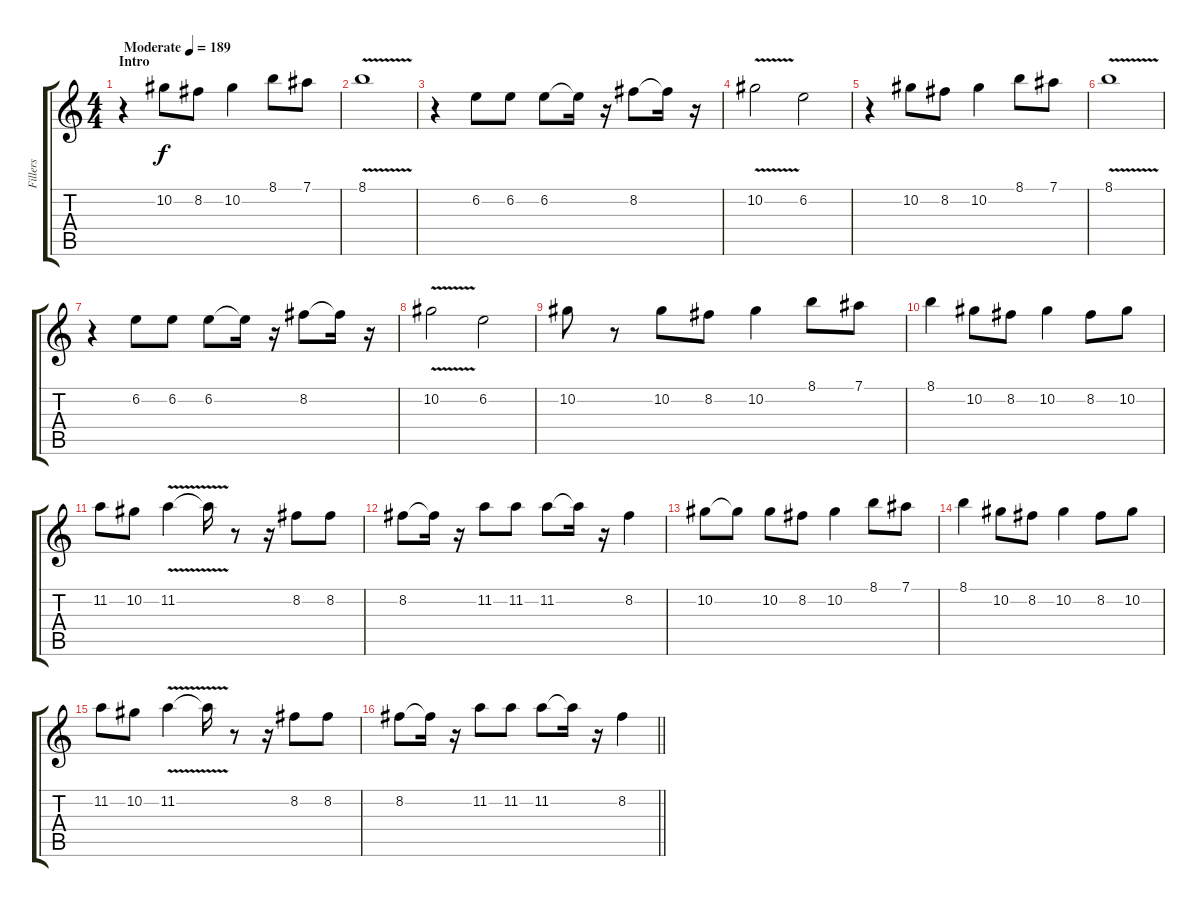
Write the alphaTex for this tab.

\track ("Fillers" "Fillers") {instrument distortionguitar}
\staff {score tabs}
\tuning (Eb4 Bb3 Gb3 Db3 Ab2 Eb2) {hide}
\ts (4 4)
\section ("" "Intro")
\tempo (189 "Moderate")
\clef g2
\ks c
r.4{dy f instrument distortionguitar} 10.2.8 8.2.8 10.2.4 8.1.8 7.1.8 |
8.1{v}.1 |
r.4 6.2.8 6.2.8 6.2.8 6.2{t}.16 r.16 8.2.8 8.2{t}.16 r.16 |
10.2{v}.2 6.2.2 |
r.4 10.2.8 8.2.8 10.2.4 8.1.8 7.1.8 |
8.1{v}.1 |
r.4 6.2.8 6.2.8 6.2.8 6.2{t}.16 r.16 8.2.8 8.2{t}.16 r.16 |
10.2{v}.2 6.2.2 |
10.2.8 r.8 10.2.8 8.2.8 10.2.4 8.1.8 7.1.8 |
8.1.4 10.2.8 8.2.8 10.2.4 8.2.8 10.2.8 |
11.2.8 10.2.8 11.2{v}.4 11.2{t}.16 r.8 r.16 8.2.8 8.2.8 |
8.2.8 8.2{t}.16 r.16 11.2.8 11.2.8 11.2.8 11.2{t}.16 r.16 8.2.4 |
10.2.8 10.2{t}.8 10.2.8 8.2.8 10.2.4 8.1.8 7.1.8 |
8.1.4 10.2.8 8.2.8 10.2.4 8.2.8 10.2.8 |
11.2.8 10.2.8 11.2{v}.4 11.2{t}.16 r.8 r.16 8.2.8 8.2.8 |
\barLineRight lightlight
8.2.8 8.2{t}.16 r.16 11.2.8 11.2.8 11.2.8 11.2{t}.16 r.16 8.2.4
